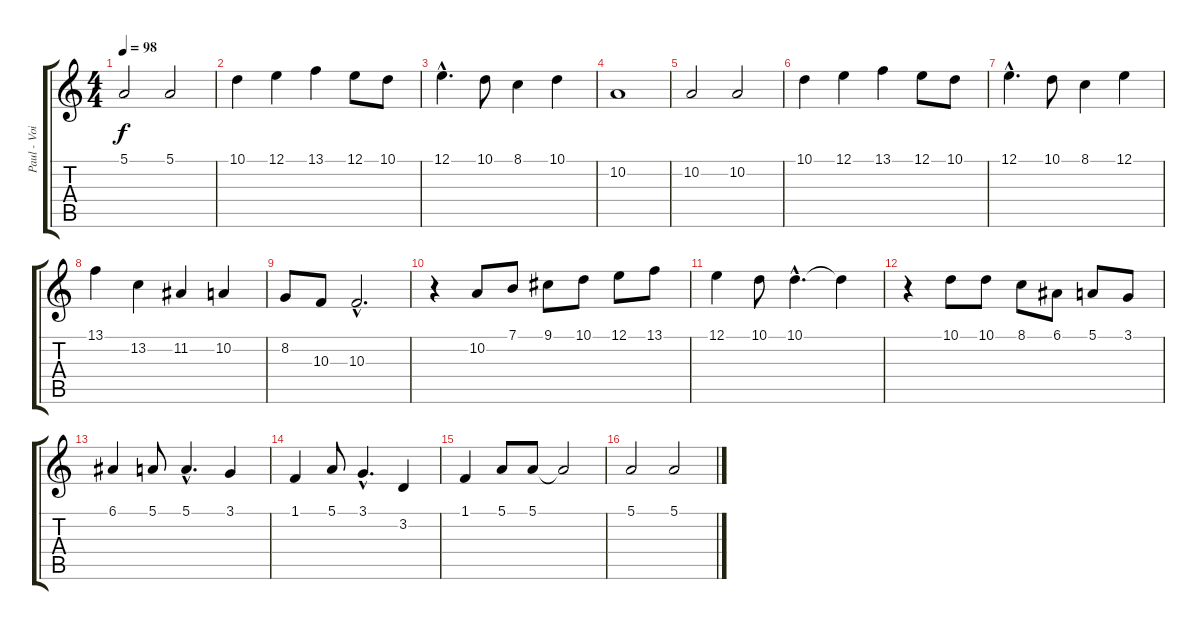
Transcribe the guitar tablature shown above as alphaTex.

\track ("Paul - Voice" "Paul - Voi") {instrument flute}
\staff {score tabs}
\tuning (E4 B3 G3 D3 A2 E2) {hide}
\ts (4 4)
\tempo 98
\clef g2
\ks c
5.1.2{dy f} 5.1.2 |
10.1.4 12.1.4 13.1.4 12.1.8 10.1.8 |
12.1{hac}.4{d} 10.1.8 8.1.4 10.1.4 |
10.2.1 |
10.2.2 10.2.2 |
10.1.4 12.1.4 13.1.4 12.1.8 10.1.8 |
12.1{hac}.4{d} 10.1.8 8.1.4 12.1.4 |
13.1.4 13.2.4 11.2.4 10.2.4 |
8.2.8 10.3.8 10.3{hac}.2{d} |
r.4 10.2.8 7.1.8 9.1.8 10.1.8 12.1.8 13.1.8 |
12.1.4 10.1.8 10.1{hac}.4{d} 10.1{t}.4 |
r.4 10.1.8 10.1.8 8.1.8 6.1.8 5.1.8 3.1.8 |
6.1.4 5.1.8 5.1{hac}.4{d} 3.1.4 |
1.1.4 5.1.8 3.1{hac}.4{d} 3.2.4 |
1.1.4 5.1.8 5.1.8 5.1{t}.2 |
5.1.2 5.1.2
